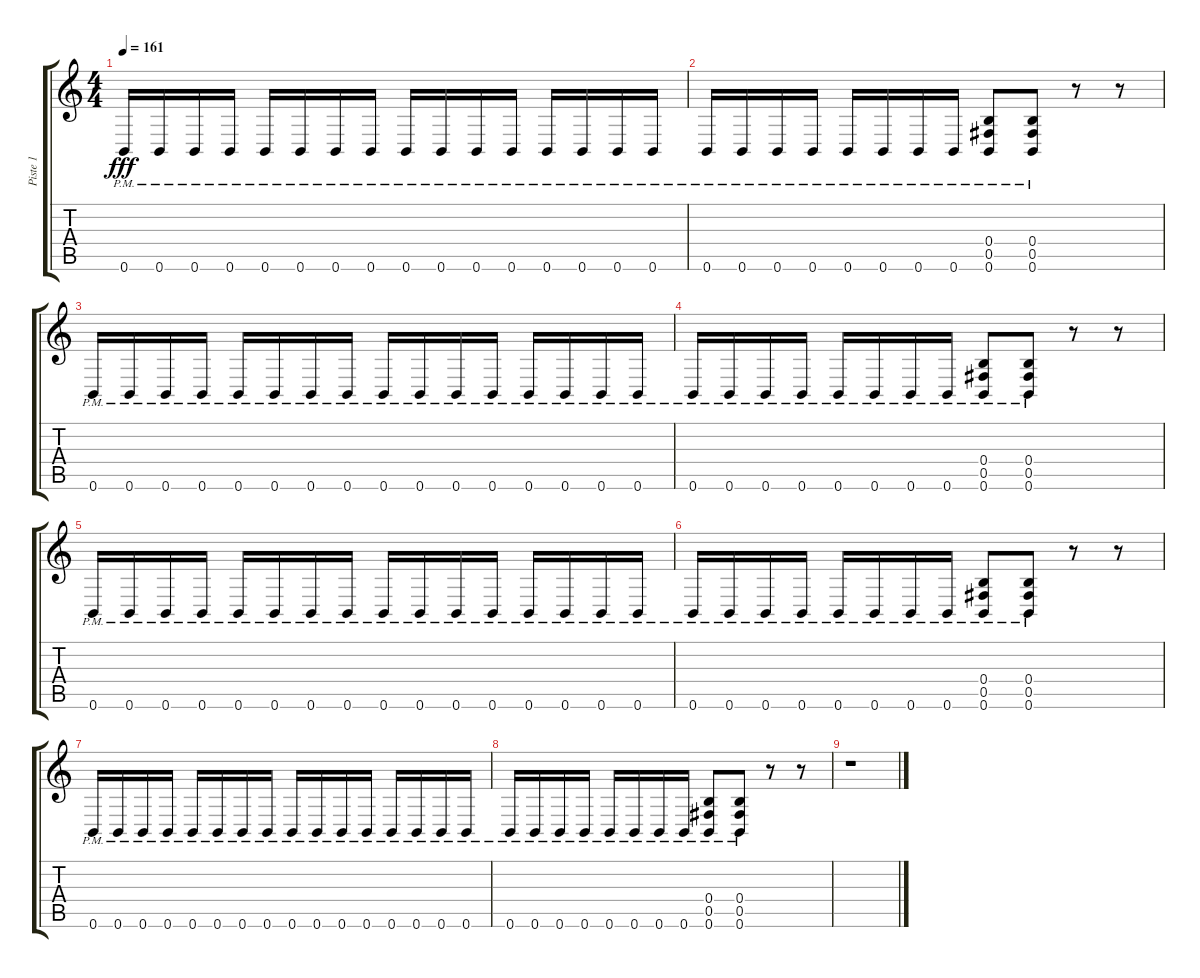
\track ("Piste 1" "Piste 1") {instrument distortionguitar}
\staff {score tabs}
\tuning (Db4 Ab3 E3 B2 Gb2 B1) {hide}
\ts (4 4)
\tempo 161
\clef g2
\ks c
0.6{pm}.16{dy fff} 0.6{pm}.16 0.6{pm}.16 0.6{pm}.16 0.6{pm}.16 0.6{pm}.16 0.6{pm}.16 0.6{pm}.16 0.6{pm}.16 0.6{pm}.16 0.6{pm}.16 0.6{pm}.16 0.6{pm}.16 0.6{pm}.16 0.6{pm}.16 0.6{pm}.16 |
0.6{pm}.16 0.6{pm}.16 0.6{pm}.16 0.6{pm}.16 0.6{pm}.16 0.6{pm}.16 0.6{pm}.16 0.6{pm}.16 (0.4{pm} 0.5{pm} 0.6{pm}).8 (0.4{pm} 0.5{pm} 0.6{pm}).8 r.8 r.8 |
0.6{pm}.16 0.6{pm}.16 0.6{pm}.16 0.6{pm}.16 0.6{pm}.16 0.6{pm}.16 0.6{pm}.16 0.6{pm}.16 0.6{pm}.16 0.6{pm}.16 0.6{pm}.16 0.6{pm}.16 0.6{pm}.16 0.6{pm}.16 0.6{pm}.16 0.6{pm}.16 |
0.6{pm}.16 0.6{pm}.16 0.6{pm}.16 0.6{pm}.16 0.6{pm}.16 0.6{pm}.16 0.6{pm}.16 0.6{pm}.16 (0.4{pm} 0.5{pm} 0.6{pm}).8 (0.4{pm} 0.5{pm} 0.6{pm}).8 r.8 r.8 |
0.6{pm}.16 0.6{pm}.16 0.6{pm}.16 0.6{pm}.16 0.6{pm}.16 0.6{pm}.16 0.6{pm}.16 0.6{pm}.16 0.6{pm}.16 0.6{pm}.16 0.6{pm}.16 0.6{pm}.16 0.6{pm}.16 0.6{pm}.16 0.6{pm}.16 0.6{pm}.16 |
0.6{pm}.16 0.6{pm}.16 0.6{pm}.16 0.6{pm}.16 0.6{pm}.16 0.6{pm}.16 0.6{pm}.16 0.6{pm}.16 (0.4{pm} 0.5{pm} 0.6{pm}).8 (0.4{pm} 0.5{pm} 0.6{pm}).8 r.8 r.8 |
0.6{pm}.16 0.6{pm}.16 0.6{pm}.16 0.6{pm}.16 0.6{pm}.16 0.6{pm}.16 0.6{pm}.16 0.6{pm}.16 0.6{pm}.16 0.6{pm}.16 0.6{pm}.16 0.6{pm}.16 0.6{pm}.16 0.6{pm}.16 0.6{pm}.16 0.6{pm}.16 |
0.6{pm}.16 0.6{pm}.16 0.6{pm}.16 0.6{pm}.16 0.6{pm}.16 0.6{pm}.16 0.6{pm}.16 0.6{pm}.16 (0.4{pm} 0.5{pm} 0.6{pm}).8 (0.4{pm} 0.5{pm} 0.6{pm}).8 r.8 r.8 |
r.1
